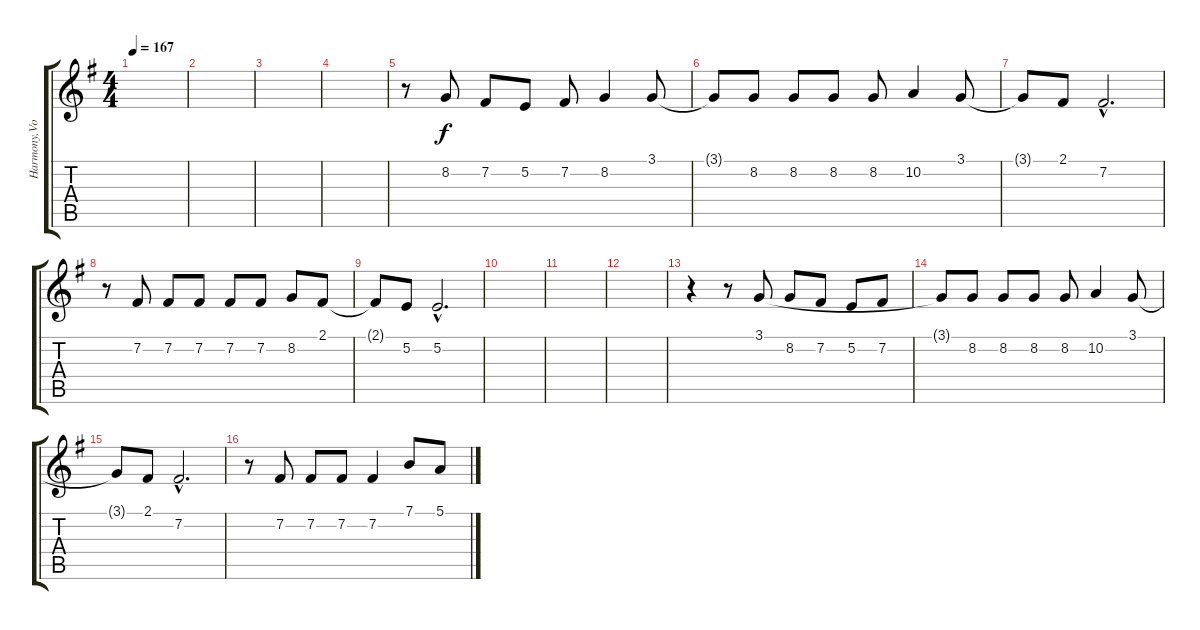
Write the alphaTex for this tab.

\track ("Harmony,Vo" "Harmony,Vo") {instrument clavinet}
\staff {score tabs}
\tuning (E4 B3 G3 D3 A2 E2) {hide}
\ts (4 4)
\tempo 167
\clef g2
\ks eminor
|
|
|
|
r.8 8.2.8 7.2.8 5.2.8 7.2.8 8.2.4 3.1.8 |
3.1{t}.8 8.2.8 8.2.8 8.2.8 8.2.8 10.2.4 3.1.8 |
3.1{t}.8 2.1.8 7.2{hac}.2{d} |
r.8 7.2.8 7.2.8 7.2.8 7.2.8 7.2.8 8.2.8 2.1.8 |
2.1{t}.8 5.2.8 5.2{hac}.2{d} |
|
|
|
r.4 r.8 3.1.8 8.2.8 7.2.8 5.2.8 7.2.8 |
3.1{t}.8 8.2.8 8.2.8 8.2.8 8.2.8 10.2.4 3.1.8 |
3.1{t}.8 2.1.8 7.2{hac}.2{d} |
r.8 7.2.8 7.2.8 7.2.8 7.2.4 7.1.8 5.1.8
